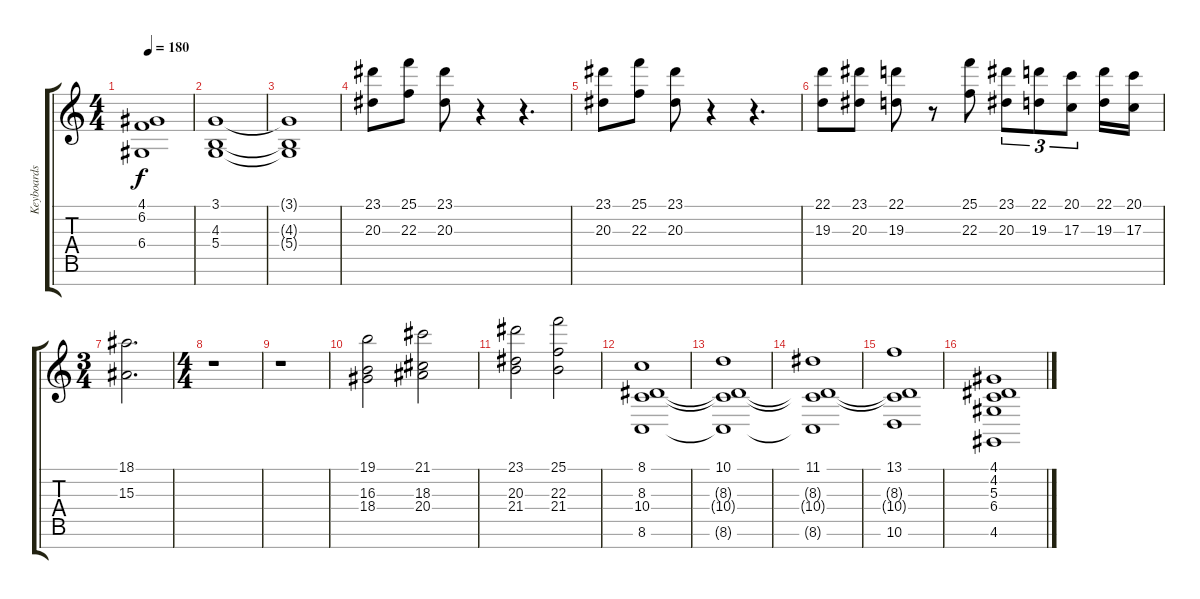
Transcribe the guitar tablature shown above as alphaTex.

\track ("Keyboards 4" "Keyboards ") {instrument stringensemble1}
\staff {score tabs}
\tuning (E4 B3 G3 D3 A2 E2 B1) {hide}
\ts (4 4)
\tempo 180
\clef g2
\ks c
(4.1{t} 6.2{t} 6.4{t}).1{dy f} |
(3.1 4.3 5.4).1 |
(3.1{t} 4.3{t} 5.4{t}).1 |
(23.1 20.3).8{volume 8 instrument stringensemble1} (25.1 22.3).8 (23.1 20.3).8 r.4 r.4{d} |
(23.1 20.3).8 (25.1 22.3).8 (23.1 20.3).8 r.4 r.4{d} |
(22.1 19.3).8 (23.1 20.3).8 (22.1 19.3).8 r.8 (25.1 22.3).8 (23.1 20.3).8{tu (3 2)} (22.1 19.3).8{tu (3 2)} (20.1 17.3).8{tu (3 2)} (22.1 19.3).16 (20.1 17.3).16 |
\ts (3 4)
(18.1 15.3).2{d} |
\ts (4 4)
r.1 |
r.1 |
(19.1 16.3 18.4).2 (21.1 18.3 20.4).2 |
(23.1 20.3 21.4).2 (25.1 22.3 21.4).2 |
(8.1 8.3 10.4 8.6).1{volume 16 instrument choiraahs} |
(10.1 8.3{t} 10.4{t} 8.6{t}).1 |
(11.1 8.3{t} 10.4{t} 8.6{t}).1 |
(13.1 8.3{t} 10.4{t} 10.6).1 |
(4.1 4.2 5.3 6.4 4.6).1
